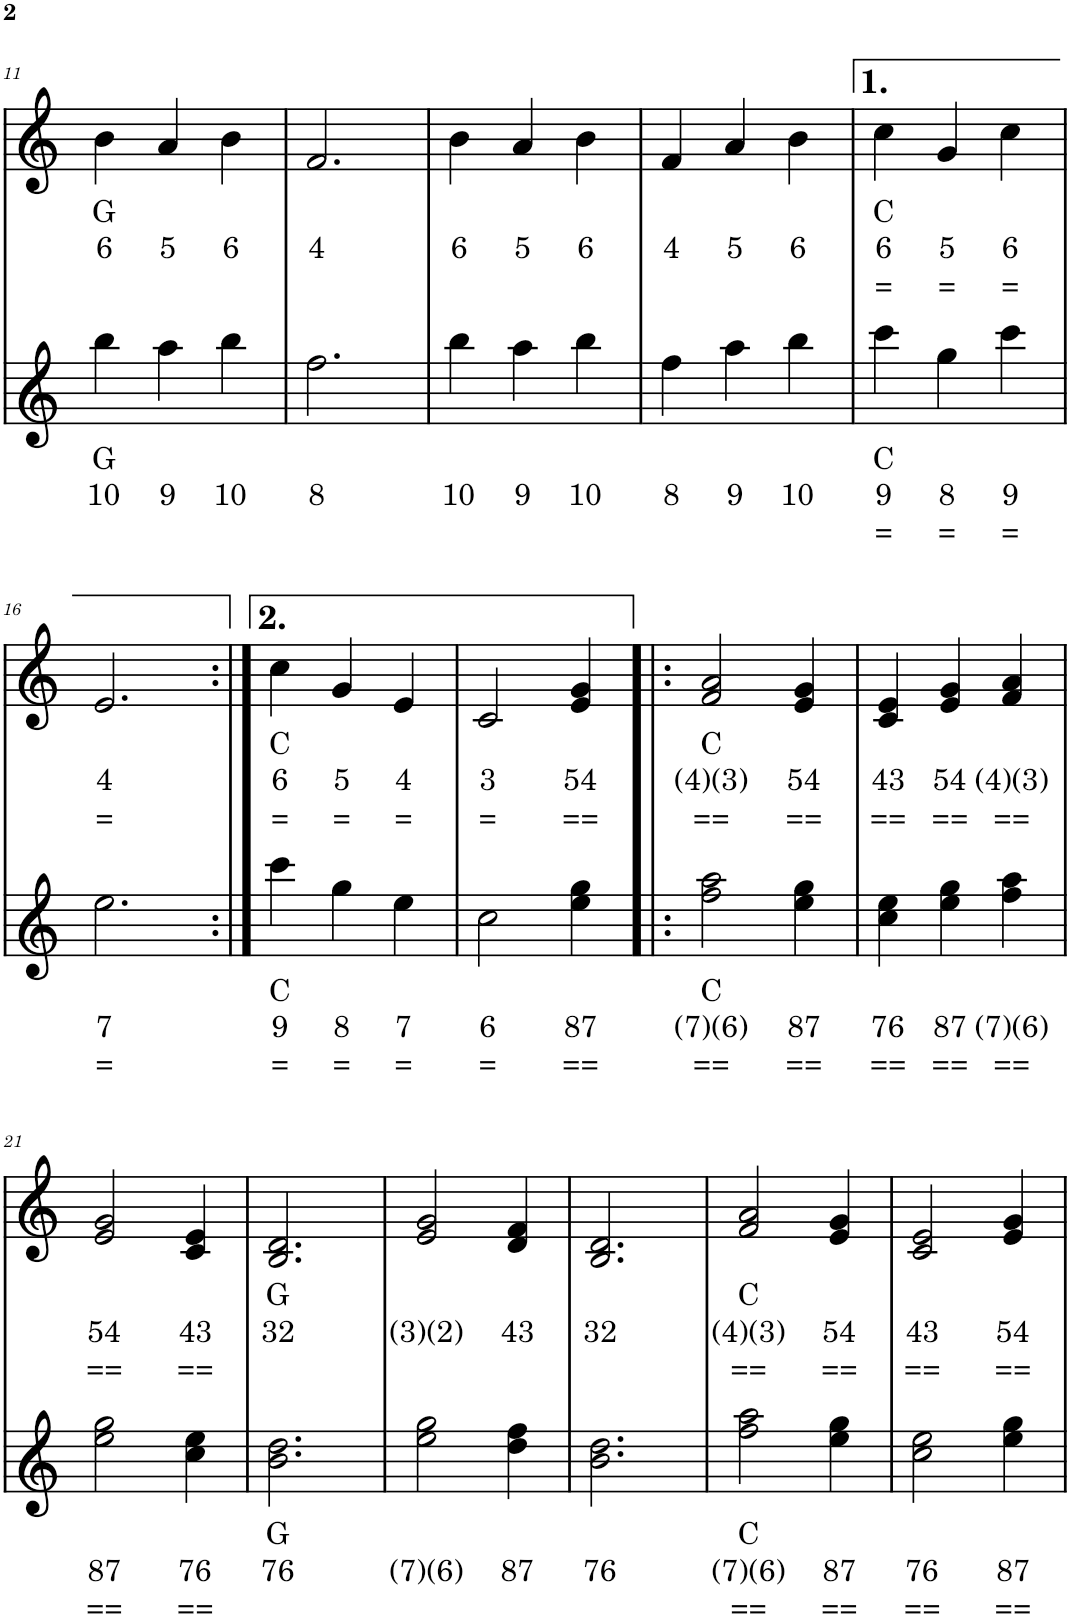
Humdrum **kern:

**kern	**text	**text	**text	**kern	**text	**text	**text
*part2	*part2	*part2	*part2	*part1	*part1	*part1	*part1
*staff2	*staff2	*staff2	*staff2	*staff1	*staff1	*staff1	*staff1
*I"Viool	*	*	*	*I"Piano	*	*	*
!!LO:PB:g=z
*clefG2	*	*	*	*clefG2	*	*	*
*k[]	*	*	*	*k[]	*	*	*
*M3/4	*	*	*	*M3/4	*	*	*
=11	=11	=11	=11	=11	=11	=11	=11
!	!LO:LY:b	!LO:LY:b	!	!	!LO:LY:b	!LO:LY:b	!
4bb\	G	10	.	4b\	G	6	.
!	!	!LO:LY:b	!	!	!	!LO:LY:b	!
4aa\	.	9	.	4a/	.	5	.
!	!	!LO:LY:b	!	!	!	!LO:LY:b	!
4bb\	.	10	.	4b\	.	6	.
=12	=12	=12	=12	=12	=12	=12	=12
!	!	!LO:LY:b	!	!	!	!LO:LY:b	!
2.ff\	.	8	.	2.f/	.	4	.
=13	=13	=13	=13	=13	=13	=13	=13
!	!	!LO:LY:b	!	!	!	!LO:LY:b	!
4bb\	.	10	.	4b\	.	6	.
!	!	!LO:LY:b	!	!	!	!LO:LY:b	!
4aa\	.	9	.	4a/	.	5	.
!	!	!LO:LY:b	!	!	!	!LO:LY:b	!
4bb\	.	10	.	4b\	.	6	.
=14	=14	=14	=14	=14	=14	=14	=14
!	!	!LO:LY:b	!	!	!	!LO:LY:b	!
4ff\	.	8	.	4f/	.	4	.
!	!	!LO:LY:b	!	!	!	!LO:LY:b	!
4aa\	.	9	.	4a/	.	5	.
!	!	!LO:LY:b	!	!	!	!LO:LY:b	!
4bb\	.	10	.	4b\	.	6	.
=15	=15	=15	=15	=15	=15	=15	=15
!	!LO:LY:b	!LO:LY:b	!LO:LY:b	!	!LO:LY:b	!LO:LY:b	!LO:LY:b
4ccc\	C	9	=	4cc\	C	6	=
!	!	!LO:LY:b	!LO:LY:b	!	!	!LO:LY:b	!LO:LY:b
4gg\	.	8	=	4g/	.	5	=
!	!	!LO:LY:b	!LO:LY:b	!	!	!LO:LY:b	!LO:LY:b
4ccc\	.	9	=	4cc\	.	6	=
!!LO:LB:g=z
=16	=16	=16	=16	=16	=16	=16	=16
!	!	!LO:LY:b	!LO:LY:b	!	!	!LO:LY:b	!LO:LY:b
2.ee\	.	7	=	2.e/	.	4	=
=17:|!	=17:|!	=17:|!	=17:|!	=17:|!	=17:|!	=17:|!	=17:|!
!	!LO:LY:b	!LO:LY:b	!LO:LY:b	!	!LO:LY:b	!LO:LY:b	!LO:LY:b
4ccc\	C	9	=	4cc\	C	6	=
!	!	!LO:LY:b	!LO:LY:b	!	!	!LO:LY:b	!LO:LY:b
4gg\	.	8	=	4g/	.	5	=
!	!	!LO:LY:b	!LO:LY:b	!	!	!LO:LY:b	!LO:LY:b
4ee\	.	7	=	4e/	.	4	=
=18	=18	=18	=18	=18	=18	=18	=18
!	!	!LO:LY:b	!LO:LY:b	!	!	!LO:LY:b	!LO:LY:b
2cc\	.	6	=	2c/	.	3	=
!	!	!LO:LY:b	!LO:LY:b	!	!	!LO:LY:b	!LO:LY:b
4ee\ 4gg\	.	87	==	4e/ 4g/	.	54	==
=19!|:	=19!|:	=19!|:	=19!|:	=19!|:	=19!|:	=19!|:	=19!|:
!	!LO:LY:b	!LO:LY:b	!LO:LY:b	!	!LO:LY:b	!LO:LY:b	!LO:LY:b
2ff\ 2aa\	C	(7)(6)	==	2f/ 2a/	C	(4)(3)	==
!	!	!LO:LY:b	!LO:LY:b	!	!	!LO:LY:b	!LO:LY:b
4ee\ 4gg\	.	87	==	4e/ 4g/	.	54	==
=20	=20	=20	=20	=20	=20	=20	=20
!	!	!LO:LY:b	!LO:LY:b	!	!	!LO:LY:b	!LO:LY:b
4cc\ 4ee\	.	76	==	4c/ 4e/	.	43	==
!	!	!LO:LY:b	!LO:LY:b	!	!	!LO:LY:b	!LO:LY:b
4ee\ 4gg\	.	87	==	4e/ 4g/	.	54	==
!	!	!LO:LY:b	!LO:LY:b	!	!	!LO:LY:b	!LO:LY:b
4ff\ 4aa\	.	(7)(6)	==	4f/ 4a/	.	(4)(3)	==
!!LO:LB:g=z
=21	=21	=21	=21	=21	=21	=21	=21
!	!	!LO:LY:b	!LO:LY:b	!	!	!LO:LY:b	!LO:LY:b
2ee\ 2gg\	.	87	==	2e/ 2g/	.	54	==
!	!	!LO:LY:b	!LO:LY:b	!	!	!LO:LY:b	!LO:LY:b
4cc\ 4ee\	.	76	==	4c/ 4e/	.	43	==
=22	=22	=22	=22	=22	=22	=22	=22
!	!LO:LY:b	!LO:LY:b	!	!	!LO:LY:b	!LO:LY:b	!
2.b\ 2.dd\	G	76	.	2.B/ 2.d/	G	32	.
=23	=23	=23	=23	=23	=23	=23	=23
!	!	!LO:LY:b	!	!	!	!LO:LY:b	!
2ee\ 2gg\	.	(7)(6)	.	2e/ 2g/	.	(3)(2)	.
!	!	!LO:LY:b	!	!	!	!LO:LY:b	!
4dd\ 4ff\	.	87	.	4d/ 4f/	.	43	.
=24	=24	=24	=24	=24	=24	=24	=24
!	!	!LO:LY:b	!	!	!	!LO:LY:b	!
2.b\ 2.dd\	.	76	.	2.B/ 2.d/	.	32	.
=25	=25	=25	=25	=25	=25	=25	=25
!	!LO:LY:b	!LO:LY:b	!LO:LY:b	!	!LO:LY:b	!LO:LY:b	!LO:LY:b
2ff\ 2aa\	C	(7)(6)	==	2f/ 2a/	C	(4)(3)	==
!	!	!LO:LY:b	!LO:LY:b	!	!	!LO:LY:b	!LO:LY:b
4ee\ 4gg\	.	87	==	4e/ 4g/	.	54	==
=26	=26	=26	=26	=26	=26	=26	=26
!	!	!LO:LY:b	!LO:LY:b	!	!	!LO:LY:b	!LO:LY:b
2cc\ 2ee\	.	76	==	2c/ 2e/	.	43	==
!	!	!LO:LY:b	!LO:LY:b	!	!	!LO:LY:b	!LO:LY:b
4ee\ 4gg\	.	87	==	4e/ 4g/	.	54	==
=	=	=	=	=	=	=	=
*-	*-	*-	*-	*-	*-	*-	*-
